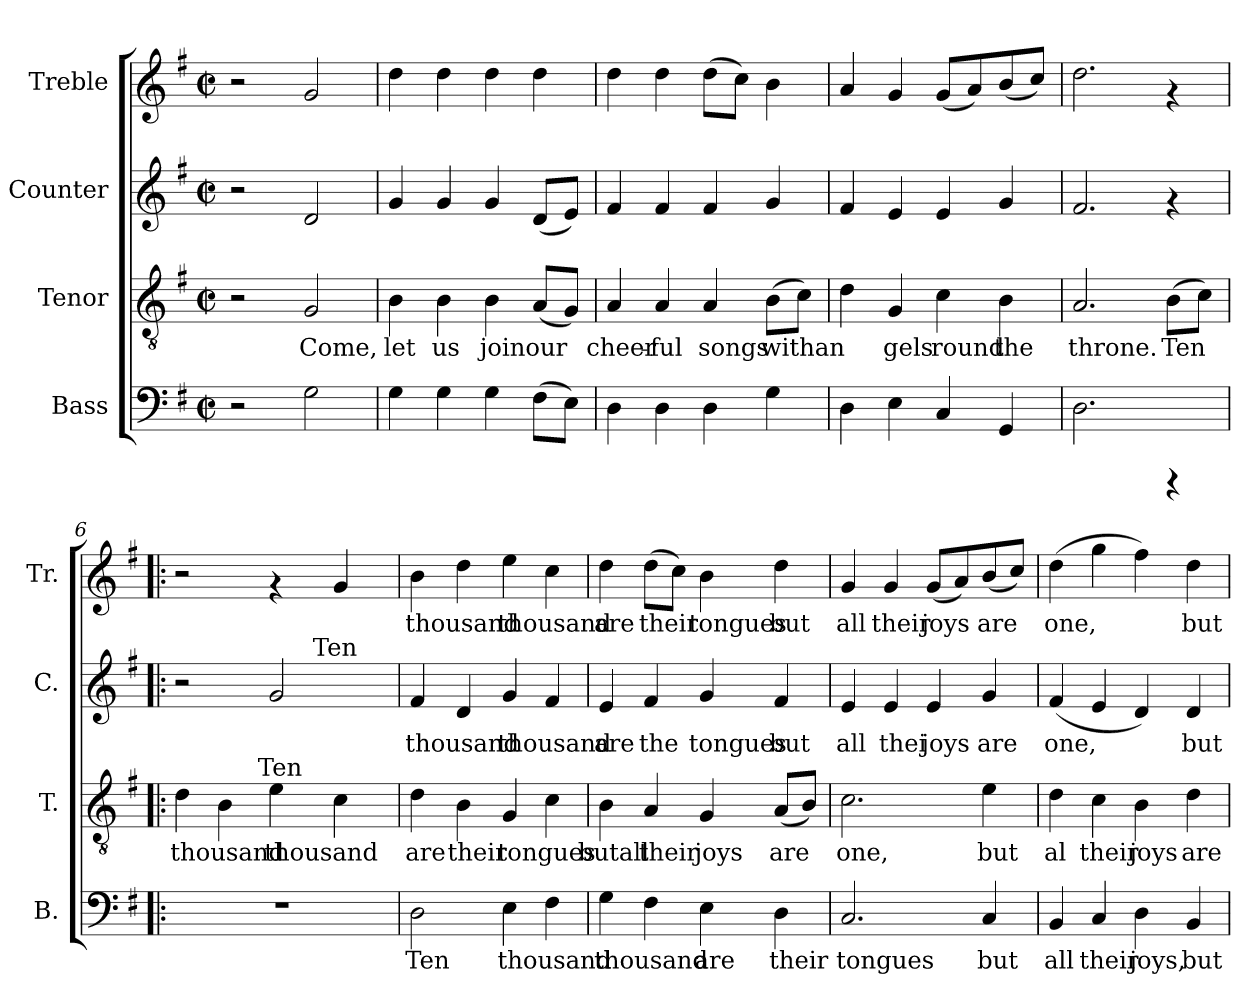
**kern	**text	**kern	**text	**kern	**text	**kern	**text
*part4	*part4	*part3	*part3	*part2	*part2	*part1	*part1
*staff4	*staff4	*staff3	*staff3	*staff2	*staff2	*staff1	*staff1
*I"Bass	*	*I"Tenor	*	*I"Counter	*	*I"Treble	*
*I'B.	*	*I'T.	*	*I'C.	*	*I'Tr.	*
!!LO:PB:g=z
*stria5	*	*stria5	*	*stria5	*	*stria5	*
*clefF4	*	*clefGv2	*	*clefG2	*	*clefG2	*
*k[f#]	*	*k[f#]	*	*k[f#]	*	*k[f#]	*
*G:	*	*G:	*	*G:	*	*G:	*
*M2/2	*	*M2/2	*	*M2/2	*	*M2/2	*
*met(c|)	*	*met(c|)	*	*met(c|)	*	*met(c|)	*
=1	=1	=1	=1	=1	=1	=1	=1
2r	.	2r	.	2r	.	2r	.
!	!LO:LY:b:cj	!	!LO:LY:b:cj	!	!LO:LY:b	!	!LO:LY:b
2G\	.	2G/	Come,	2d/	.	2g/	.
=2	=2	=2	=2	=2	=2	=2	=2
!	!LO:LY:b:cj	!	!LO:LY:b:cj	!	!LO:LY:b	!	!LO:LY:b
4G\	.	4B\	let	4g/	.	4dd\	.
!	!LO:LY:b:cj	!	!LO:LY:b:cj	!	!LO:LY:b	!	!LO:LY:b
4G\	.	4B\	us	4g/	.	4dd\	.
!	!LO:LY:b:cj	!	!LO:LY:b:cj	!	!LO:LY:b	!	!LO:LY:b
4G\	.	4B\	joinour	4g/	.	4dd\	.
!	!LO:LY:b:cj	!	!LO:LY:b:cj	!	!LO:LY:b	!	!LO:LY:b
(>8F#\L	.	(<8A/L	.	(<8d/L	.	4dd\	.
!	!LO:LY:b:cj	!	!LO:LY:b:cj	!	!LO:LY:b	!	!
8E\J)	.	8G/J)	.	8e/J)	.	.	.
=3	=3	=3	=3	=3	=3	=3	=3
!	!LO:LY:b:cj	!	!LO:LY:b:cj	!	!LO:LY:b	!	!LO:LY:b
4D\	.	4A/	cheer-	4f#/	.	4dd\	.
!	!LO:LY:b:cj	!	!LO:LY:b:cj	!	!LO:LY:b	!	!LO:LY:b
4D\	.	4A/	-ful	4f#/	.	4dd\	.
!	!LO:LY:b:cj	!	!LO:LY:b:cj	!	!LO:LY:b	!	!LO:LY:b
4D\	.	4A/	songs	4f#/	.	(>8dd\L	.
!	!	!	!	!	!	!	!LO:LY:b
.	.	.	.	.	.	8cc\J)	.
!	!LO:LY:b:cj	!	!LO:LY:b:cj	!	!LO:LY:b	!	!LO:LY:b
4G\	.	(>8B\L	withan-	4g/	.	4b\	.
!	!	!	!LO:LY:b:cj	!	!	!	!
.	.	8c\J)	--	.	.	.	.
=4	=4	=4	=4	=4	=4	=4	=4
!	!LO:LY:b:cj	!	!LO:LY:b:cj	!	!LO:LY:b	!	!LO:LY:b
4D\	.	4d\	--	4f#/	.	4a/	.
!	!LO:LY:b:cj	!	!LO:LY:b:cj	!	!LO:LY:b	!	!LO:LY:b
4E\	.	4G/	-gels	4e/	.	4g/	.
!	!LO:LY:b:cj	!	!LO:LY:b:cj	!	!LO:LY:b	!	!LO:LY:b
4C/	.	4c\	round	4e/	.	(<8g/L	.
!	!	!	!	!	!	!	!LO:LY:b
.	.	.	.	.	.	8a/)	.
!	!LO:LY:b:cj	!	!LO:LY:b:cj	!	!LO:LY:b	!	!LO:LY:b
4GG/	.	4B\	the	4g/	.	(<8b/	.
!	!	!	!	!	!	!	!LO:LY:b
.	.	.	.	.	.	8cc/J)	.
=5	=5	=5	=5	=5	=5	=5	=5
!	!LO:LY:b:cj	!	!LO:LY:b:cj	!	!LO:LY:b	!	!LO:LY:b
2.D\	.	2.A/	throne.	2.f#/	.	2.dd\	.
!	!	!	!LO:LY:b:cj	!	!	!	!
4rCCC	.	(>8B\L	Ten	4rf	.	4rf	.
!	!	!	!LO:LY:b:cj	!	!	!	!
.	.	8c\J)	.	.	.	.	.
=6!|:	=6!|:	=6!|:	=6!|:	=6!|:	=6!|:	=6!|:	=6!|:
!	!	!	!LO:LY:b:cj	!	!	!	!
*	*	*^	*	*^	*	*	*
1r	.	4d\	4...ryy	thousand	2r	2ryy	.	2r	.
!	!	!	!	!LO:LY:b:cj	!	!	!	!	!
.	.	4B\	.	.	.	.	.	.	.
!	!	!	!LO:TX:a:t=Ten	!	!	!	!	!	!
.	.	.	2ryy	.	.	.	.	.	.
!	!	!	!	!LO:LY:b:cj	!	!	!LO:LY:b	!	!
.	.	4e\	.	thousand	2g/	8ryy	.	4rf	.
.	.	.	.	.	.	32.ryy	.	.	.
!	!	!	!	!	!	!LO:TX:a:t=Ten	!	!	!
.	.	.	.	.	.	4ryy	.	.	.
!	!	!	!	!LO:LY:b:cj	!	!	!	!	!LO:LY:b
.	.	4c\	.	.	.	.	.	4g/	.
.	.	.	.	.	.	16ryy	.	.	.
.	.	.	32ryy	.	.	.	.	.	.
.	.	.	.	.	.	64ryy	.	.	.
!!LO:LB:g=z
=7	=7	=7	=7	=7	=7	=7	=7	=7	=7
!	!LO:LY:b:cj	!	!	!LO:LY:b:cj	!	!	!LO:LY:b	!	!LO:LY:b
*	*	*v	*v	*	*	*	*	*	*
*	*	*	*	*v	*v	*	*	*
2D\	Ten	4d\	are	4f#/	thousand	4b\	thousand
!	!	!	!LO:LY:b:cj	!	!LO:LY:b	!	!LO:LY:b
.	.	4B\	their	4d/	.	4dd\	.
!	!LO:LY:b:cj	!	!LO:LY:b:cj	!	!LO:LY:b	!	!LO:LY:b
4E\	thousand	4G/	tongues	4g/	thousand	4ee\	thousand
!	!LO:LY:b:cj	!	!LO:LY:b:cj	!	!LO:LY:b	!	!LO:LY:b
4F#\	.	4c\	.	4f#/	.	4cc\	.
=8	=8	=8	=8	=8	=8	=8	=8
!	!LO:LY:b:cj	!	!LO:LY:b:cj	!	!LO:LY:b	!	!LO:LY:b
4G\	thousand	4B\	butall	4e/	are	4dd\	are
!	!LO:LY:b:cj	!	!LO:LY:b:cj	!	!LO:LY:b	!	!LO:LY:b
4F#\	.	4A/	their	4f#/	the	(>8dd\L	their
!	!	!	!	!	!	!	!LO:LY:b
.	.	.	.	.	.	8cc\J)	.
!	!LO:LY:b:cj	!	!LO:LY:b:cj	!	!LO:LY:b	!	!LO:LY:b
4E\	are	4G/	joys	4g/	tongues	4b\	tongues
!	!LO:LY:b:cj	!	!LO:LY:b:cj	!	!LO:LY:b	!	!LO:LY:b
4D\	their	(<8A/L	are	4f#/	but	4dd\	but
!	!	!	!LO:LY:b:cj	!	!	!	!
.	.	8B/J)	.	.	.	.	.
=9	=9	=9	=9	=9	=9	=9	=9
!	!LO:LY:b:cj	!	!LO:LY:b:cj	!	!LO:LY:b	!	!LO:LY:b
2.C/	tongues	2.c\	one,	4e/	all	4g/	all
!	!	!	!	!	!LO:LY:b	!	!LO:LY:b
.	.	.	.	4e/	thei	4g/	their
!	!	!	!	!	!LO:LY:b	!	!LO:LY:b
.	.	.	.	4e/	joys	(<8g/L	joys
!	!	!	!	!	!	!	!LO:LY:b
.	.	.	.	.	.	8a/)	.
!	!LO:LY:b:cj	!	!LO:LY:b:cj	!	!LO:LY:b	!	!LO:LY:b
4C/	but	4e\	but	4g/	are	(<8b/	are
!	!	!	!	!	!	!	!LO:LY:b
.	.	.	.	.	.	8cc/J)	.
=10	=10	=10	=10	=10	=10	=10	=10
!	!LO:LY:b:cj	!	!LO:LY:b:cj	!	!LO:LY:b	!	!LO:LY:b
4BB/	all	4d\	al	(<4f#/	one,	(>4dd\	one,
!	!LO:LY:b:cj	!	!LO:LY:b:cj	!	!LO:LY:b	!	!LO:LY:b
4C/	their	4c\	their	4e/	.	4gg\	.
!	!LO:LY:b:cj	!	!LO:LY:b:cj	!	!LO:LY:b	!	!LO:LY:b
4D\	joys,	4B\	joys	4d/)	.	4ff#\)	.
!	!LO:LY:b:cj	!	!LO:LY:b:cj	!	!LO:LY:b	!	!LO:LY:b
4BB/	but	4d\	are	4d/	but	4dd\	but
=	=	=	=	=	=	=	=
*-	*-	*-	*-	*-	*-	*-	*-
